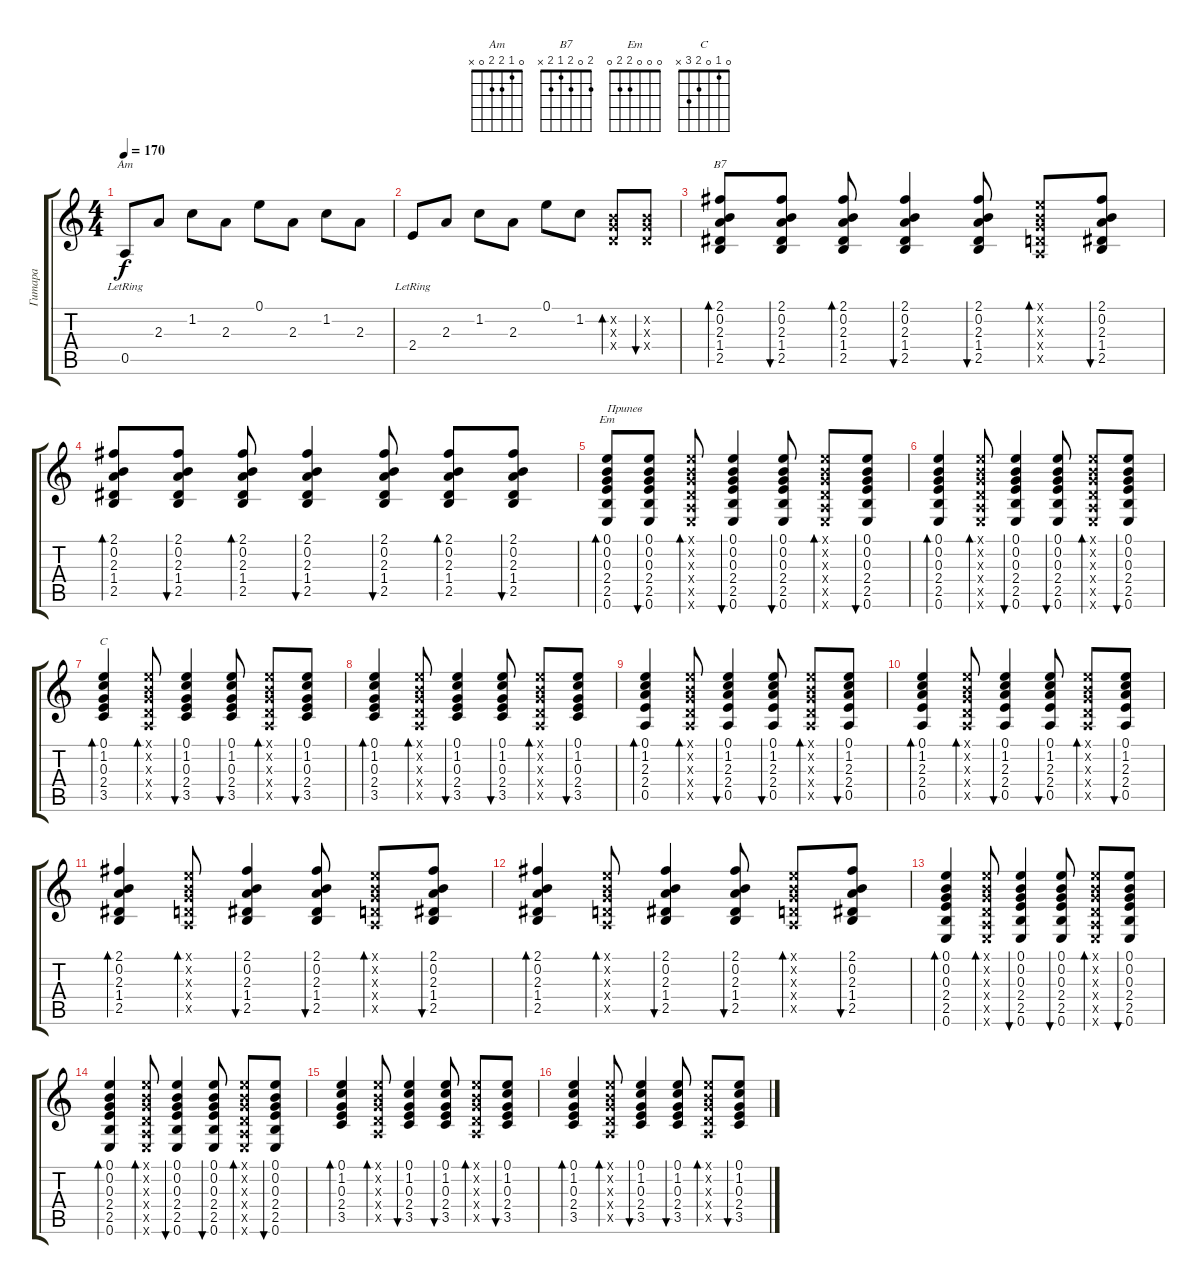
\track ("Гитара" "Гитара") {instrument acousticguitarsteel}
\staff {score tabs}
\tuning (E4 B3 G3 D3 A2 E2) {hide}
\chord ("Am" 0 1 2 2 0 x)
\chord ("B7" 2 0 2 1 2 x)
\chord ("Em" 0 0 0 2 2 0)
\chord ("C" 0 1 0 2 3 x)
\ts (4 4)
\tempo 170
\clef g2
\ks c
0.5{lr}.8{ch "Am" dy f} 2.3.8 1.2.8 2.3.8 0.1.8 2.3.8 1.2.8 2.3.8 |
2.4{lr}.8 2.3.8 1.2.8 2.3.8 0.1.8 1.2.8 (0.2{x} 0.3{x} 0.4{x}).8{bd 60} (0.2{x} 0.3{x} 0.4{x}).8{bu 60} |
(2.1 0.2 2.3 1.4 2.5).8{bd 60 ch "B7"} (2.1 0.2 2.3 1.4 2.5).8{bu 60} (2.1 0.2 2.3 1.4 2.5).8{bd 60} (2.1 0.2 2.3 1.4 2.5).4{bu 60} (2.1 0.2 2.3 1.4 2.5).8{bu 60} (0.1{x} 0.2{x} 0.3{x} 0.4{x} 0.5{x}).8{bd 60} (2.1 0.2 2.3 1.4 2.5).8{bu 60} |
(2.1 0.2 2.3 1.4 2.5).8{bd 60} (2.1 0.2 2.3 1.4 2.5).8{bu 60} (2.1 0.2 2.3 1.4 2.5).8{bd 60} (2.1 0.2 2.3 1.4 2.5).4{bu 60} (2.1 0.2 2.3 1.4 2.5).8{bu 60} (2.1 0.2 2.3 1.4 2.5).8{bd 60} (2.1 0.2 2.3 1.4 2.5).8{bu 60} |
(0.1 0.2 0.3 2.4 2.5 0.6).8{bd 60 ch "Em" txt "Припев"} (0.1 0.2 0.3 2.4 2.5 0.6).8{bu 60} (0.1{x} 0.2{x} 0.3{x} 0.4{x} 0.5{x} 0.6{x}).8{bd 60} (0.1 0.2 0.3 2.4 2.5 0.6).4{bu 60} (0.1 0.2 0.3 2.4 2.5 0.6).8{bu 60} (0.1{x} 0.2{x} 0.3{x} 0.4{x} 0.5{x} 0.6{x}).8{bd 60} (0.1 0.2 0.3 2.4 2.5 0.6).8{bu 60} |
(0.1 0.2 0.3 2.4 2.5 0.6).4{bd 60} (0.1{x} 0.2{x} 0.3{x} 0.4{x} 0.5{x} 0.6{x}).8{bd 60} (0.1 0.2 0.3 2.4 2.5 0.6).4{bu 60} (0.1 0.2 0.3 2.4 2.5 0.6).8{bu 60} (0.1{x} 0.2{x} 0.3{x} 0.4{x} 0.5{x} 0.6{x}).8{bd 60} (0.1 0.2 0.3 2.4 2.5 0.6).8{bu 60} |
(0.1 1.2 0.3 2.4 3.5).4{bd 60 ch "C"} (0.1{x} 0.2{x} 0.3{x} 0.4{x} 0.5{x}).8{bd 60} (0.1 1.2 0.3 2.4 3.5).4{bu 60} (0.1 1.2 0.3 2.4 3.5).8{bu 60} (0.1{x} 0.2{x} 0.3{x} 0.4{x} 0.5{x}).8{bd 60} (0.1 1.2 0.3 2.4 3.5).8{bu 60} |
(0.1 1.2 0.3 2.4 3.5).4{bd 60} (0.1{x} 0.2{x} 0.3{x} 0.4{x} 0.5{x}).8{bd 60} (0.1 1.2 0.3 2.4 3.5).4{bu 60} (0.1 1.2 0.3 2.4 3.5).8{bu 60} (0.1{x} 0.2{x} 0.3{x} 0.4{x} 0.5{x}).8{bd 60} (0.1 1.2 0.3 2.4 3.5).8{bu 60} |
(0.1 1.2 2.3 2.4 0.5).4{bd 60} (0.1{x} 0.2{x} 0.3{x} 0.4{x} 0.5{x}).8{bd 60} (0.1 1.2 2.3 2.4 0.5).4{bu 60} (0.1 1.2 2.3 2.4 0.5).8{bu 60} (0.1{x} 0.2{x} 0.3{x} 0.4{x} 0.5{x}).8{bd 60} (0.1 1.2 2.3 2.4 0.5).8{bu 60} |
(0.1 1.2 2.3 2.4 0.5).4{bd 60} (0.1{x} 0.2{x} 0.3{x} 0.4{x} 0.5{x}).8{bd 60} (0.1 1.2 2.3 2.4 0.5).4{bu 60} (0.1 1.2 2.3 2.4 0.5).8{bu 60} (0.1{x} 0.2{x} 0.3{x} 0.4{x} 0.5{x}).8{bd 60} (0.1 1.2 2.3 2.4 0.5).8{bu 60} |
(2.1 0.2 2.3 1.4 2.5).4{bd 60} (0.1{x} 0.2{x} 0.3{x} 0.4{x} 0.5{x}).8{bd 60} (2.1 0.2 2.3 1.4 2.5).4{bu 60} (2.1 0.2 2.3 1.4 2.5).8{bu 60} (0.1{x} 0.2{x} 0.3{x} 0.4{x} 0.5{x}).8{bd 60} (2.1 0.2 2.3 1.4 2.5).8{bu 60} |
(2.1 0.2 2.3 1.4 2.5).4{bd 60} (0.1{x} 0.2{x} 0.3{x} 0.4{x} 0.5{x}).8{bd 60} (2.1 0.2 2.3 1.4 2.5).4{bu 60} (2.1 0.2 2.3 1.4 2.5).8{bu 60} (0.1{x} 0.2{x} 0.3{x} 0.4{x} 0.5{x}).8{bd 60} (2.1 0.2 2.3 1.4 2.5).8{bu 60} |
(0.1 0.2 0.3 2.4 2.5 0.6).4{bd 60} (0.1{x} 0.2{x} 0.3{x} 0.4{x} 0.5{x} 0.6{x}).8{bd 60} (0.1 0.2 0.3 2.4 2.5 0.6).4{bu 60} (0.1 0.2 0.3 2.4 2.5 0.6).8{bu 60} (0.1{x} 0.2{x} 0.3{x} 0.4{x} 0.5{x} 0.6{x}).8{bd 60} (0.1 0.2 0.3 2.4 2.5 0.6).8{bu 60} |
(0.1 0.2 0.3 2.4 2.5 0.6).4{bd 60} (0.1{x} 0.2{x} 0.3{x} 0.4{x} 0.5{x} 0.6{x}).8{bd 60} (0.1 0.2 0.3 2.4 2.5 0.6).4{bu 60} (0.1 0.2 0.3 2.4 2.5 0.6).8{bu 60} (0.1{x} 0.2{x} 0.3{x} 0.4{x} 0.5{x} 0.6{x}).8{bd 60} (0.1 0.2 0.3 2.4 2.5 0.6).8{bu 60} |
(0.1 1.2 0.3 2.4 3.5).4{bd 60} (0.1{x} 0.2{x} 0.3{x} 0.4{x} 0.5{x}).8{bd 60} (0.1 1.2 0.3 2.4 3.5).4{bu 60} (0.1 1.2 0.3 2.4 3.5).8{bu 60} (0.1{x} 0.2{x} 0.3{x} 0.4{x} 0.5{x}).8{bd 60} (0.1 1.2 0.3 2.4 3.5).8{bu 60} |
(0.1 1.2 0.3 2.4 3.5).4{bd 60} (0.1{x} 0.2{x} 0.3{x} 0.4{x} 0.5{x}).8{bd 60} (0.1 1.2 0.3 2.4 3.5).4{bu 60} (0.1 1.2 0.3 2.4 3.5).8{bu 60} (0.1{x} 0.2{x} 0.3{x} 0.4{x} 0.5{x}).8{bd 60} (0.1 1.2 0.3 2.4 3.5).8{bu 60}
